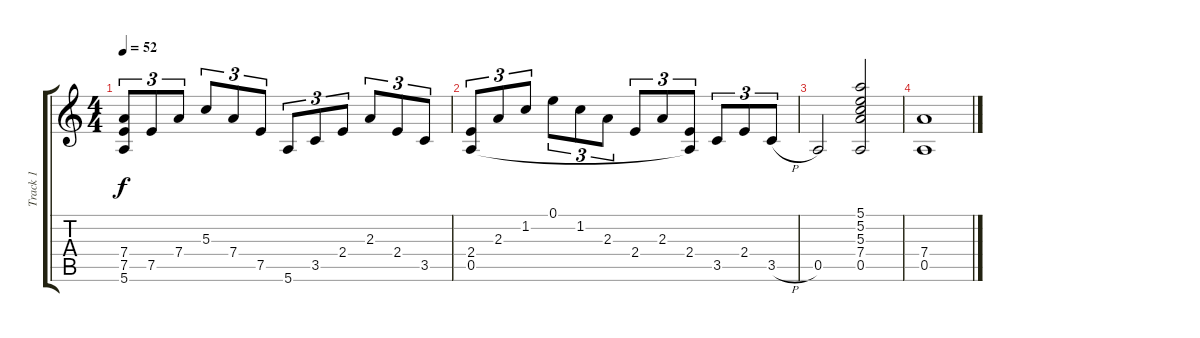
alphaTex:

\track ("Track 1" "Track 1") {instrument acousticguitarnylon}
\staff {score tabs}
\tuning (E4 B3 G3 D3 A2 E2) {hide}
\ts (4 4)
\tempo 52
\clef g2
\ks c
(7.4 7.5 5.6).8{tu (3 2) dy f} 7.5.8{tu (3 2)} 7.4.8{tu (3 2)} 5.3.8{tu (3 2)} 7.4.8{tu (3 2)} 7.5.8{tu (3 2)} 5.6.8{tu (3 2)} 3.5.8{tu (3 2)} 2.4.8{tu (3 2)} 2.3.8{tu (3 2)} 2.4.8{tu (3 2)} 3.5.8{tu (3 2)} |
(2.4 0.5).8{tu (3 2)} 2.3.8{tu (3 2)} 1.2.8{tu (3 2)} 0.1.8{tu (3 2)} 1.2.8{tu (3 2)} 2.3.8{tu (3 2)} 2.4.8{tu (3 2)} 2.3.8{tu (3 2)} (2.4 0.5{t}).8{tu (3 2)} 3.5.8{tu (3 2)} 2.4.8{tu (3 2)} 3.5{h}.8{tu (3 2)} |
0.5.2 (5.1 5.2 5.3 7.4 0.5).2 |
(7.4 0.5).1
